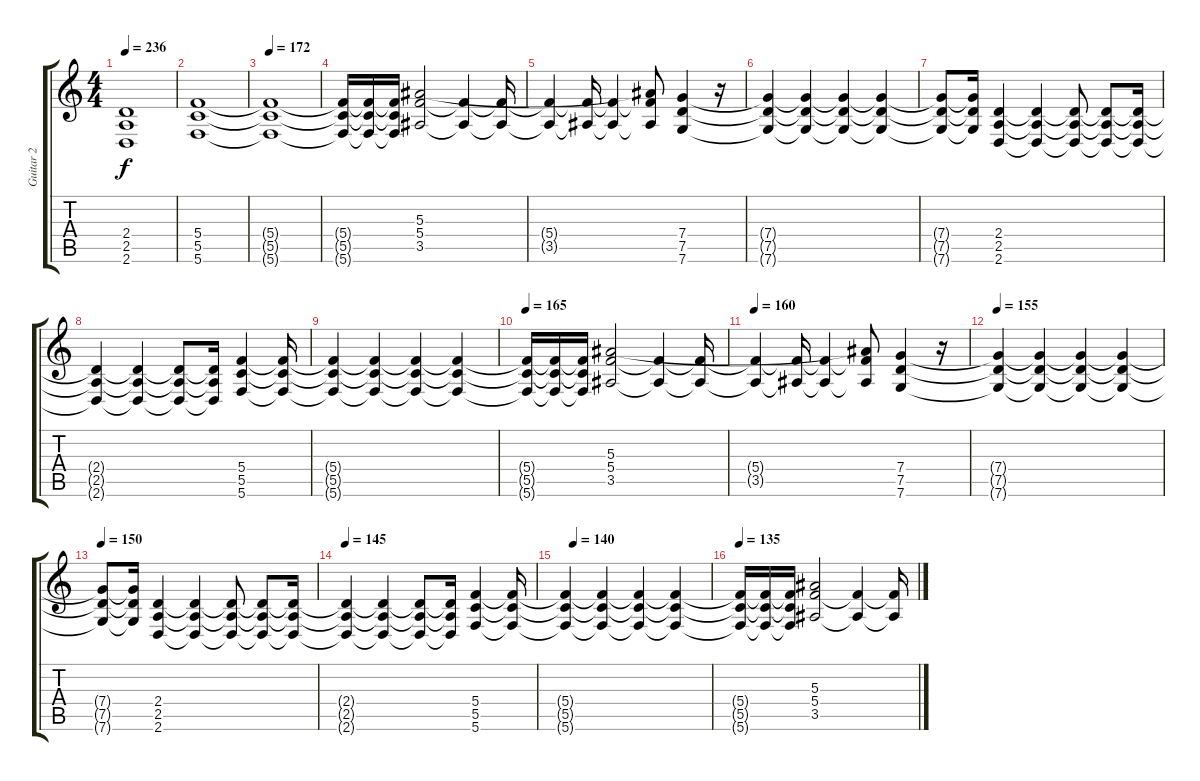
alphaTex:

\track ("Guitar 2" "Guitar 2") {instrument distortionguitar}
\staff {score tabs}
\tuning (D4 A3 F3 C3 G2 C2) {hide}
\ts (4 4)
\tempo 236
\clef g2
\ks c
(2.4{t} 2.5{t} 2.6{t}).1{dy f} |
(5.4 5.5 5.6).1 |
\tempo 172
(5.4{t} 5.5{t} 5.6{t}).1 |
(5.4{t} 5.5{t} 5.6{t}).16 (5.4{t} 5.5{t} 5.6{t}).16 (5.4{t} 5.5{t} 5.6{t}).16 (5.3 5.4 3.5).2 (5.4{t} 3.5{t}).4 (5.4{t} 3.5{t}).16 |
(5.4{t} 3.5{t}).4 (5.4{t} 3.5{t}).16 (5.4{t} 3.5{t}).4 (5.3{t} 5.4{t} 3.5{t}).8 (7.4 7.5 7.6).4 r.16 |
(7.4{t} 7.5{t} 7.6{t}).4 (7.4{t} 7.5{t} 7.6{t}).4 (7.4{t} 7.5{t} 7.6{t}).4 (7.4{t} 7.5{t} 7.6{t}).4 |
(7.4{t} 7.5{t} 7.6{t}).8 (7.4{t} 7.5{t} 7.6{t}).16 (2.4 2.5 2.6).4 (2.4{t} 2.5{t} 2.6{t}).4 (2.4{t} 2.5{t} 2.6{t}).8 (2.4{t} 2.5{t} 2.6{t}).8 (2.4{t} 2.5{t} 2.6{t}).16 |
(2.4{t} 2.5{t} 2.6{t}).4 (2.4{t} 2.5{t} 2.6{t}).4 (2.4{t} 2.5{t} 2.6{t}).8 (2.4{t} 2.5{t} 2.6{t}).16 (5.4 5.5 5.6).4 (5.4{t} 5.5{t} 5.6{t}).16 |
(5.4{t} 5.5{t} 5.6{t}).4 (5.4{t} 5.5{t} 5.6{t}).4 (5.4{t} 5.5{t} 5.6{t}).4 (5.4{t} 5.5{t} 5.6{t}).4 |
\tempo 165
(5.4{t} 5.5{t} 5.6{t}).16 (5.4{t} 5.5{t} 5.6{t}).16 (5.4{t} 5.5{t} 5.6{t}).16 (5.3 5.4 3.5).2 (5.4{t} 3.5{t}).4 (5.4{t} 3.5{t}).16 |
\tempo 160
(5.4{t} 3.5{t}).4 (5.4{t} 3.5{t}).16 (5.4{t} 3.5{t}).4 (5.3{t} 5.4{t} 3.5{t}).8 (7.4 7.5 7.6).4 r.16 |
\tempo 155
(7.4{t} 7.5{t} 7.6{t}).4 (7.4{t} 7.5{t} 7.6{t}).4 (7.4{t} 7.5{t} 7.6{t}).4 (7.4{t} 7.5{t} 7.6{t}).4 |
\tempo 150
(7.4{t} 7.5{t} 7.6{t}).8 (7.4{t} 7.5{t} 7.6{t}).16 (2.4 2.5 2.6).4 (2.4{t} 2.5{t} 2.6{t}).4 (2.4{t} 2.5{t} 2.6{t}).8 (2.4{t} 2.5{t} 2.6{t}).8 (2.4{t} 2.5{t} 2.6{t}).16 |
\tempo 145
(2.4{t} 2.5{t} 2.6{t}).4 (2.4{t} 2.5{t} 2.6{t}).4 (2.4{t} 2.5{t} 2.6{t}).8 (2.4{t} 2.5{t} 2.6{t}).16 (5.4 5.5 5.6).4 (5.4{t} 5.5{t} 5.6{t}).16 |
\tempo (140 0.0625)
(5.4{t} 5.5{t} 5.6{t}).4 (5.4{t} 5.5{t} 5.6{t}).4 (5.4{t} 5.5{t} 5.6{t}).4 (5.4{t} 5.5{t} 5.6{t}).4 |
\tempo 135
(5.4{t} 5.5{t} 5.6{t}).16 (5.4{t} 5.5{t} 5.6{t}).16 (5.4{t} 5.5{t} 5.6{t}).16 (5.3 5.4 3.5).2 (5.4{t} 3.5{t}).4 (5.4{t} 3.5{t}).16
